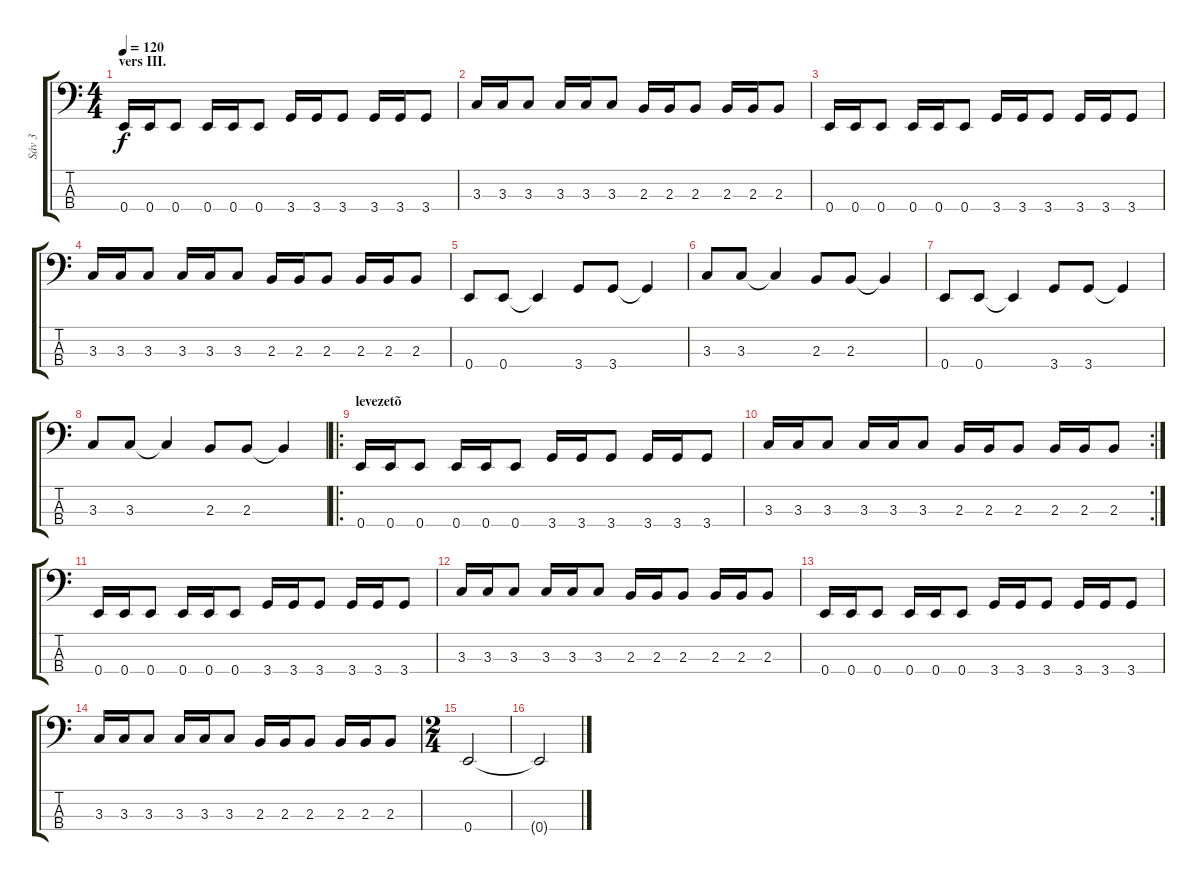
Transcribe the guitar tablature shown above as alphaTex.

\track ("Sáv 3" "Sáv 3") {instrument electricbassfinger}
\staff {score tabs}
\tuning (G2 D2 A1 E1) {hide}
\ts (4 4)
\section ("" "vers III.")
\tempo 120
\clef f4
\ks c
0.4.16{dy f} 0.4.16 0.4.8 0.4.16 0.4.16 0.4.8 3.4.16 3.4.16 3.4.8 3.4.16 3.4.16 3.4.8 |
3.3.16 3.3.16 3.3.8 3.3.16 3.3.16 3.3.8 2.3.16 2.3.16 2.3.8 2.3.16 2.3.16 2.3.8 |
0.4.16 0.4.16 0.4.8 0.4.16 0.4.16 0.4.8 3.4.16 3.4.16 3.4.8 3.4.16 3.4.16 3.4.8 |
3.3.16 3.3.16 3.3.8 3.3.16 3.3.16 3.3.8 2.3.16 2.3.16 2.3.8 2.3.16 2.3.16 2.3.8 |
0.4.8 0.4.8 0.4{t}.4 3.4.8 3.4.8 3.4{t}.4 |
3.3.8 3.3.8 3.3{t}.4 2.3.8 2.3.8 2.3{t}.4 |
0.4.8 0.4.8 0.4{t}.4 3.4.8 3.4.8 3.4{t}.4 |
3.3.8 3.3.8 3.3{t}.4 2.3.8 2.3.8 2.3{t}.4 |
\ro
\section ("" "levezetõ")
0.4.16 0.4.16 0.4.8 0.4.16 0.4.16 0.4.8 3.4.16 3.4.16 3.4.8 3.4.16 3.4.16 3.4.8 |
\rc 2
3.3.16 3.3.16 3.3.8 3.3.16 3.3.16 3.3.8 2.3.16 2.3.16 2.3.8 2.3.16 2.3.16 2.3.8 |
0.4.16 0.4.16 0.4.8 0.4.16 0.4.16 0.4.8 3.4.16 3.4.16 3.4.8 3.4.16 3.4.16 3.4.8 |
3.3.16 3.3.16 3.3.8 3.3.16 3.3.16 3.3.8 2.3.16 2.3.16 2.3.8 2.3.16 2.3.16 2.3.8 |
0.4.16 0.4.16 0.4.8 0.4.16 0.4.16 0.4.8 3.4.16 3.4.16 3.4.8 3.4.16 3.4.16 3.4.8 |
3.3.16 3.3.16 3.3.8 3.3.16 3.3.16 3.3.8 2.3.16 2.3.16 2.3.8 2.3.16 2.3.16 2.3.8 |
\ts (2 4)
0.4.2 |
0.4{t}.2
